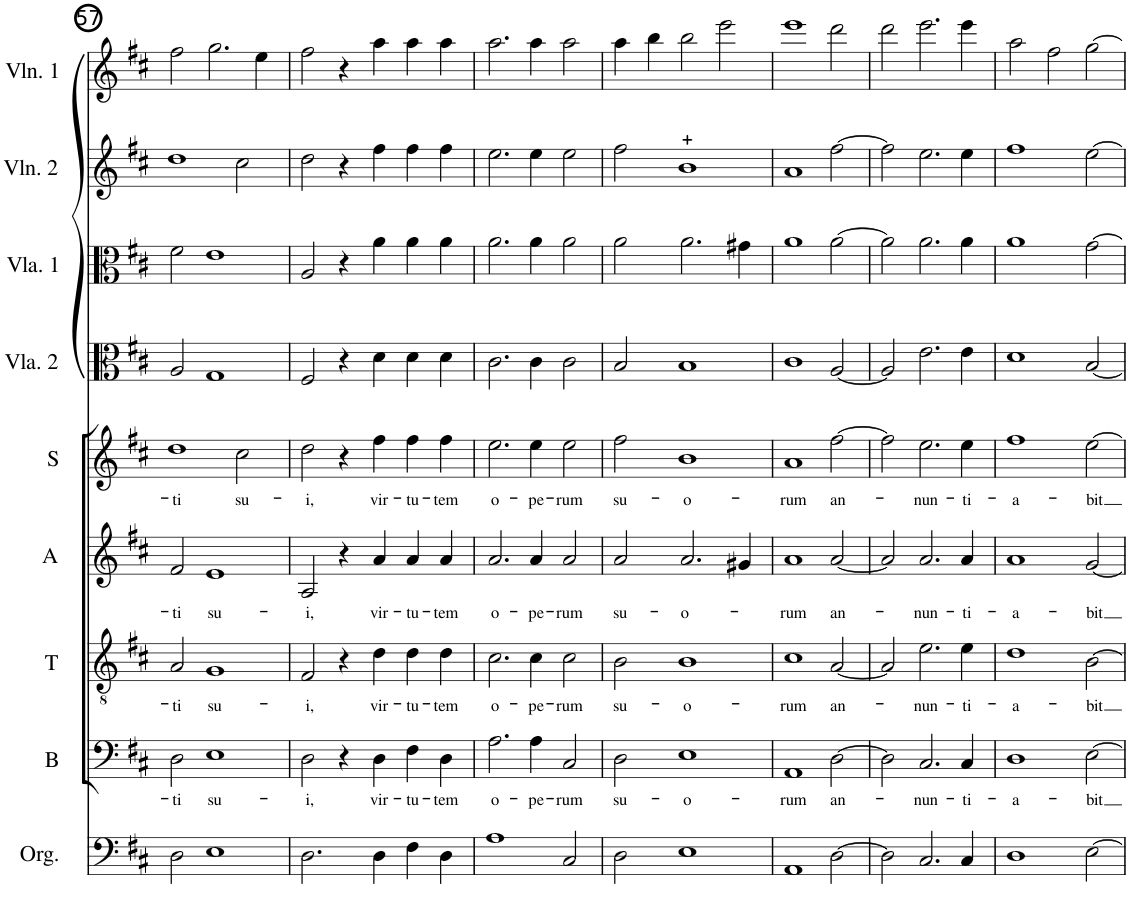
**kern	**kern	**text	**kern	**text	**kern	**text	**kern	**text	**kern	**kern	**kern	**kern
*part9	*part8	*part8	*part7	*part7	*part6	*part6	*part5	*part5	*part4	*part3	*part2	*part1
*staff9	*staff8	*staff8	*staff7	*staff7	*staff6	*staff6	*staff5	*staff5	*staff4	*staff3	*staff2	*staff1
*I"Organ	*I"Bass	*	*I"Tenor	*	*I"Alto	*	*I"Soprano	*	*I"Viola 2	*I"Viola 1	*I"Violin 2	*I"Violin 1
*I'Org.	*I'B	*	*I'T	*	*I'A	*	*I'S	*	*I'Vla. 2	*I'Vla. 1	*I'Vln. 2	*I'Vln. 1
!!LO:PB:g=z
*clefF4	*clefF4	*	*clefGv2	*	*clefG2	*	*clefG2	*	*clefC3	*clefC3	*clefG2	*clefG2
*k[f#c#]	*k[f#c#]	*	*k[f#c#]	*	*k[f#c#]	*	*k[f#c#]	*	*k[f#c#]	*k[f#c#]	*k[f#c#]	*k[f#c#]
*D:	*D:	*	*D:	*	*D:	*	*D:	*	*D:	*D:	*D:	*D:
*M3/2	*M3/2	*	*M3/2	*	*M3/2	*	*M3/2	*	*M3/2	*M3/2	*M3/2	*M3/2
=57	=57	=57	=57	=57	=57	=57	=57	=57	=57	=57	=57	=57
!	!	!LO:LY:b	!	!LO:LY:b	!	!LO:LY:b	!	!LO:LY:b	!	!	!	!
2D\	2D\	-ti	2A/	-ti	2f#/	-ti	1dd	-ti	2A/	2f#\	1dd	2ff#\
!	!	!LO:LY:b	!	!LO:LY:b	!	!LO:LY:b	!	!	!	!	!	!
1E	1E	su-	1G	su-	1e	su-	.	.	1G	1e	.	2.gg\
!	!	!	!	!	!	!	!	!LO:LY:b	!	!	!	!
.	.	.	.	.	.	.	2cc#\	su-	.	.	2cc#\	.
.	.	.	.	.	.	.	.	.	.	.	.	4ee\
=58	=58	=58	=58	=58	=58	=58	=58	=58	=58	=58	=58	=58
!	!	!LO:LY:b	!	!LO:LY:b	!	!LO:LY:b	!	!LO:LY:b	!	!	!	!
2.D\	2D\	-i,	2F#/	-i,	2A/	-i,	2dd\	-i,	2F#/	2A/	2dd\	2ff#\
.	4r	.	4r	.	4r	.	4r	.	4r	4r	4r	4r
!	!	!LO:LY:b	!	!LO:LY:b	!	!LO:LY:b	!	!LO:LY:b	!	!	!	!
4D\	4D\	vir-	4d\	vir-	4a/	vir-	4ff#\	vir-	4d\	4a\	4ff#\	4aa\
!	!	!LO:LY:b	!	!LO:LY:b	!	!LO:LY:b	!	!LO:LY:b	!	!	!	!
4F#\	4F#\	-tu-	4d\	-tu-	4a/	-tu-	4ff#\	-tu-	4d\	4a\	4ff#\	4aa\
!	!	!LO:LY:b	!	!LO:LY:b	!	!LO:LY:b	!	!LO:LY:b	!	!	!	!
4D\	4D\	-tem	4d\	-tem	4a/	-tem	4ff#\	-tem	4d\	4a\	4ff#\	4aa\
=59	=59	=59	=59	=59	=59	=59	=59	=59	=59	=59	=59	=59
!	!	!LO:LY:b	!	!LO:LY:b	!	!LO:LY:b	!	!LO:LY:b	!	!	!	!
1A	2.A\	o-	2.c#\	o-	2.a/	o-	2.ee\	o-	2.c#\	2.a\	2.ee\	2.aa\
!	!	!LO:LY:b	!	!LO:LY:b	!	!LO:LY:b	!	!LO:LY:b	!	!	!	!
.	4A\	-pe-	4c#\	-pe-	4a/	-pe-	4ee\	-pe-	4c#\	4a\	4ee\	4aa\
!	!	!LO:LY:b	!	!LO:LY:b	!	!LO:LY:b	!	!LO:LY:b	!	!	!	!
2C#/	2C#/	-rum	2c#\	-rum	2a/	-rum	2ee\	-rum	2c#\	2a\	2ee\	2aa\
=60	=60	=60	=60	=60	=60	=60	=60	=60	=60	=60	=60	=60
!	!	!LO:LY:b	!	!LO:LY:b	!	!LO:LY:b	!	!LO:LY:b	!	!	!	!
2D\	2D\	su-	2B\	su-	2a/	su-	2ff#\	su-	2B/	2a\	2ff#\	4aa\
.	.	.	.	.	.	.	.	.	.	.	.	4bb\
!	!	!LO:LY:b	!	!LO:LY:b	!	!LO:LY:b	!	!LO:LY:b	!	!	!	!
1E	1E	-o-	1B	-o-	2.a/	-o-	1b	-o-	1B	2.a\	1b	2bb\
.	.	.	.	.	.	.	.	.	.	.	.	2eee\
.	.	.	.	.	4g#X/	.	.	.	.	4g#X\	.	.
=61	=61	=61	=61	=61	=61	=61	=61	=61	=61	=61	=61	=61
!	!	!LO:LY:b	!	!LO:LY:b	!	!LO:LY:b	!	!LO:LY:b	!	!	!	!
1AA	1AA	-rum	1c#	-rum	1a	-rum	1a	-rum	1c#	1a	1a	1eee
!	!	!LO:LY:b	!	!LO:LY:b	!	!LO:LY:b	!	!LO:LY:b	!	!	!	!
[2D\	[2D\	an-	[2A/	an-	[2a/	an-	[2ff#\	an-	[2A/	[2a\	[2ff#\	2ddd\
=62	=62	=62	=62	=62	=62	=62	=62	=62	=62	=62	=62	=62
2D\]	2D\]	.	2A/]	.	2a/]	.	2ff#\]	.	2A/]	2a\]	2ff#\]	2ddd\
!	!	!LO:LY:b	!	!LO:LY:b	!	!LO:LY:b	!	!LO:LY:b	!	!	!	!
2.C#/	2.C#/	-nun-	2.e\	-nun-	2.a/	-nun-	2.ee\	-nun-	2.e\	2.a\	2.ee\	2.eee\
!	!	!LO:LY:b	!	!LO:LY:b	!	!LO:LY:b	!	!LO:LY:b	!	!	!	!
4C#/	4C#/	-ti-	4e\	-ti-	4a/	-ti-	4ee\	-ti-	4e\	4a\	4ee\	4eee\
=63	=63	=63	=63	=63	=63	=63	=63	=63	=63	=63	=63	=63
!	!	!LO:LY:b	!	!LO:LY:b	!	!LO:LY:b	!	!LO:LY:b	!	!	!	!
1D	1D	-a-	1d	-a-	1a	-a-	1ff#	-a-	1d	1a	1ff#	2aa\
.	.	.	.	.	.	.	.	.	.	.	.	2ff#\
!	!	!LO:LY:b	!	!LO:LY:b	!	!LO:LY:b	!	!LO:LY:b	!	!	!	!
[2E\	[2E\	-bit	[2B\	-bit	[2g/	-bit	[2ee\	-bit	[2B/	[2g\	[2ee\	[2gg\
=	=	=	=	=	=	=	=	=	=	=	=	=
*-	*-	*-	*-	*-	*-	*-	*-	*-	*-	*-	*-	*-
